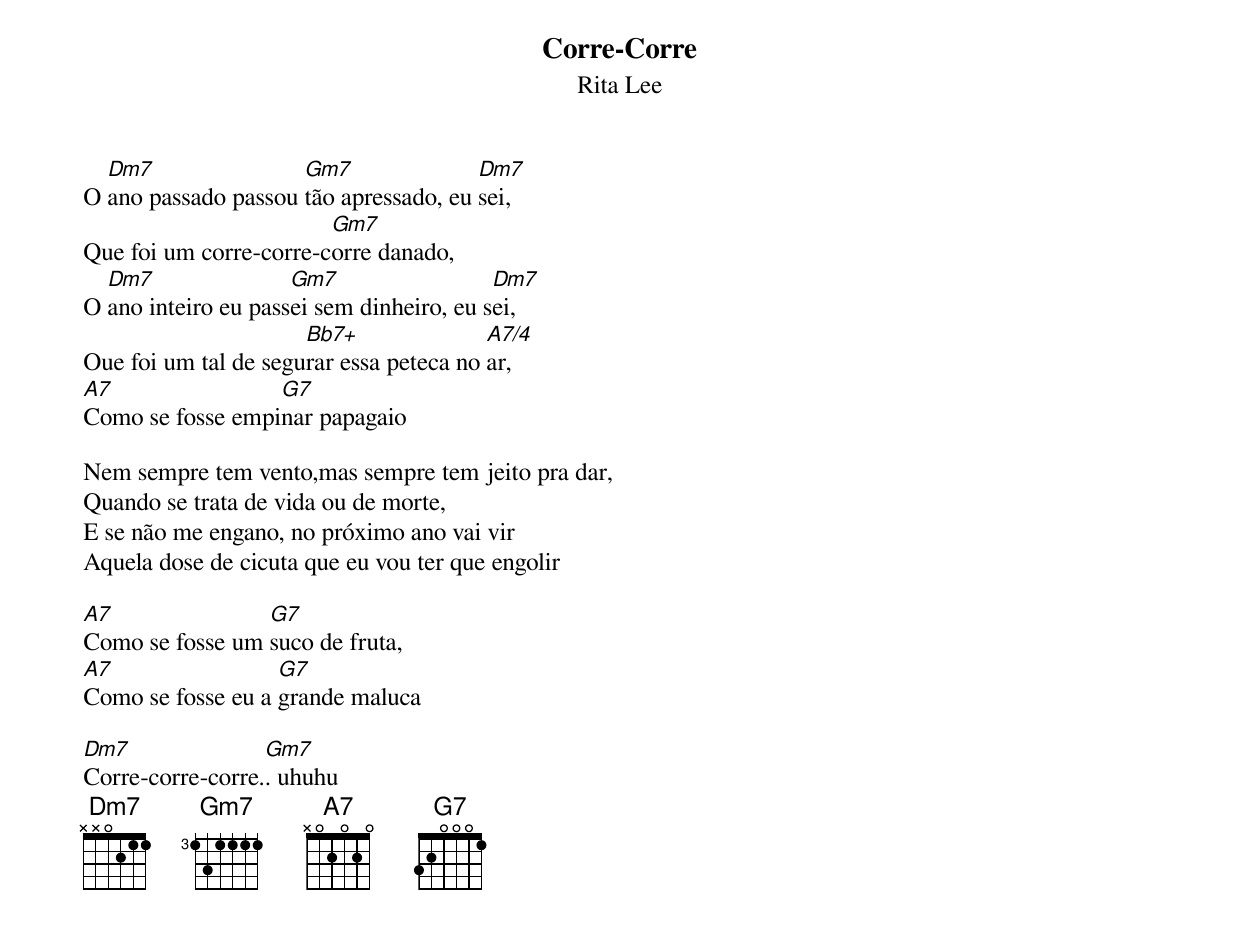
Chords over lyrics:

Corre-Corre
Rita Lee

  Dm7                Gm7               Dm7
O ano passado passou tão apressado, eu sei,
                        Gm7
Que foi um corre-corre-corre danado,
  Dm7                Gm7                  Dm7
O ano inteiro eu passei sem dinheiro, eu sei,
                      Bb7+               A7/4
Oue foi um tal de segurar essa peteca no ar,
A7                G7
Como se fosse empinar papagaio

Nem sempre tem vento,mas sempre tem jeito pra dar,
Quando se trata de vida ou de morte,
E se não me engano, no próximo ano vai vir
Aquela dose de cicuta que eu vou ter que engolir

A7               G7
Como se fosse um suco de fruta,
A7                 G7
Como se fosse eu a grande maluca

Dm7               Gm7
Corre-corre-corre.. uhuhu
